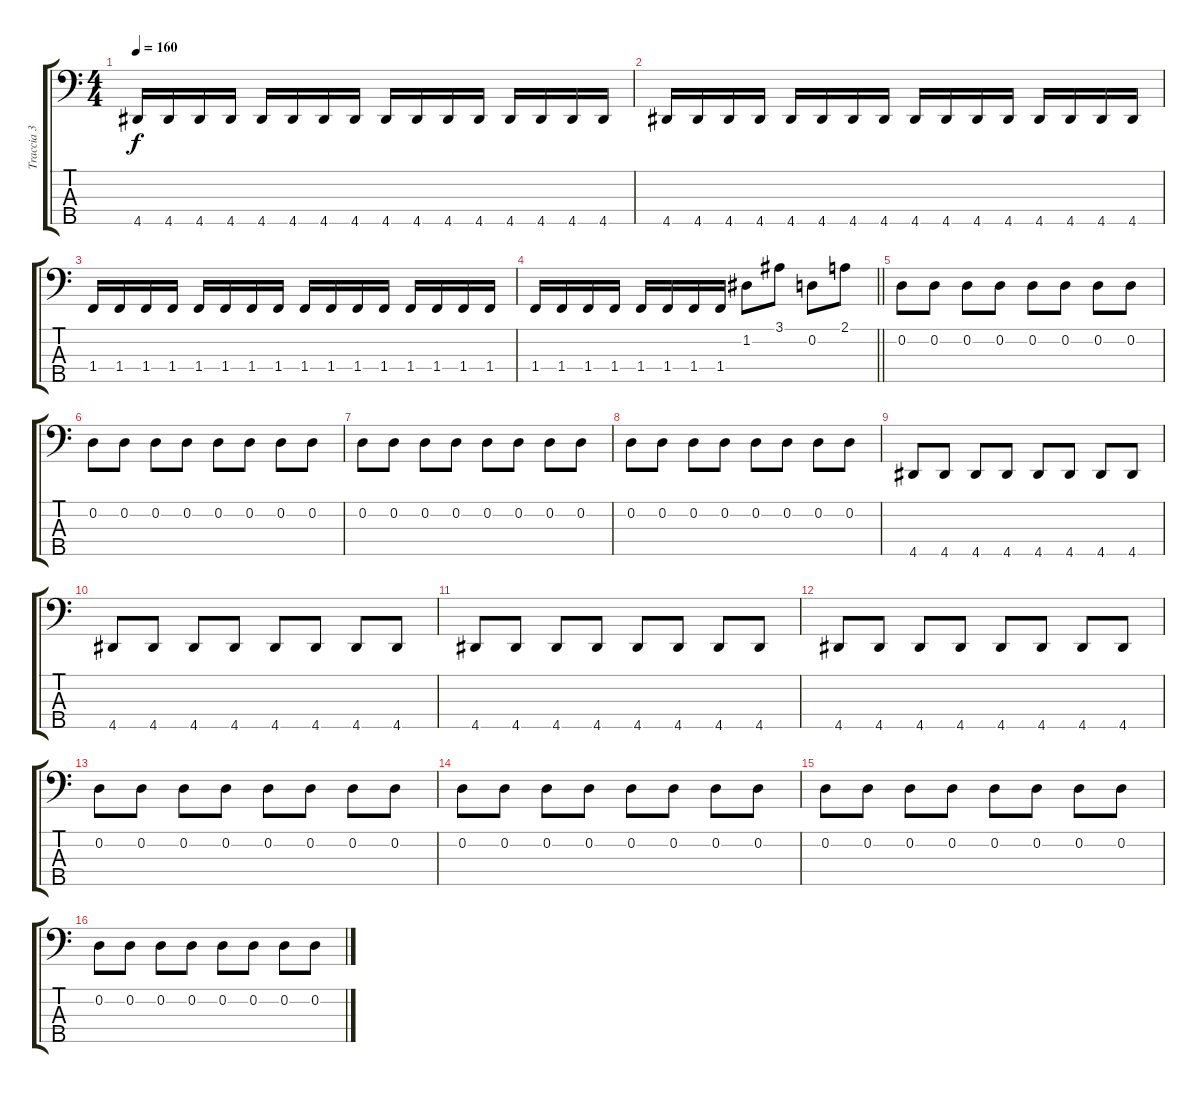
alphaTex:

\track ("Traccia 3" "Traccia 3") {instrument electricbassfinger}
\staff {score tabs}
\tuning (G2 D2 A1 E1 B0) {hide}
\ts (4 4)
\tempo 160
\clef f4
\ks c
4.5.16{dy f} 4.5.16 4.5.16 4.5.16 4.5.16 4.5.16 4.5.16 4.5.16 4.5.16 4.5.16 4.5.16 4.5.16 4.5.16 4.5.16 4.5.16 4.5.16 |
4.5.16 4.5.16 4.5.16 4.5.16 4.5.16 4.5.16 4.5.16 4.5.16 4.5.16 4.5.16 4.5.16 4.5.16 4.5.16 4.5.16 4.5.16 4.5.16 |
1.4.16 1.4.16 1.4.16 1.4.16 1.4.16 1.4.16 1.4.16 1.4.16 1.4.16 1.4.16 1.4.16 1.4.16 1.4.16 1.4.16 1.4.16 1.4.16 |
\barLineRight lightlight
1.4.16 1.4.16 1.4.16 1.4.16 1.4.16 1.4.16 1.4.16 1.4.16 1.2.8 3.1.8 0.2.8 2.1.8 |
0.2.8 0.2.8 0.2.8 0.2.8 0.2.8 0.2.8 0.2.8 0.2.8 |
0.2.8 0.2.8 0.2.8 0.2.8 0.2.8 0.2.8 0.2.8 0.2.8 |
0.2.8 0.2.8 0.2.8 0.2.8 0.2.8 0.2.8 0.2.8 0.2.8 |
0.2.8 0.2.8 0.2.8 0.2.8 0.2.8 0.2.8 0.2.8 0.2.8 |
4.5.8 4.5.8 4.5.8 4.5.8 4.5.8 4.5.8 4.5.8 4.5.8 |
4.5.8 4.5.8 4.5.8 4.5.8 4.5.8 4.5.8 4.5.8 4.5.8 |
4.5.8 4.5.8 4.5.8 4.5.8 4.5.8 4.5.8 4.5.8 4.5.8 |
4.5.8 4.5.8 4.5.8 4.5.8 4.5.8 4.5.8 4.5.8 4.5.8 |
0.2.8 0.2.8 0.2.8 0.2.8 0.2.8 0.2.8 0.2.8 0.2.8 |
0.2.8 0.2.8 0.2.8 0.2.8 0.2.8 0.2.8 0.2.8 0.2.8 |
0.2.8 0.2.8 0.2.8 0.2.8 0.2.8 0.2.8 0.2.8 0.2.8 |
0.2.8 0.2.8 0.2.8 0.2.8 0.2.8 0.2.8 0.2.8 0.2.8
